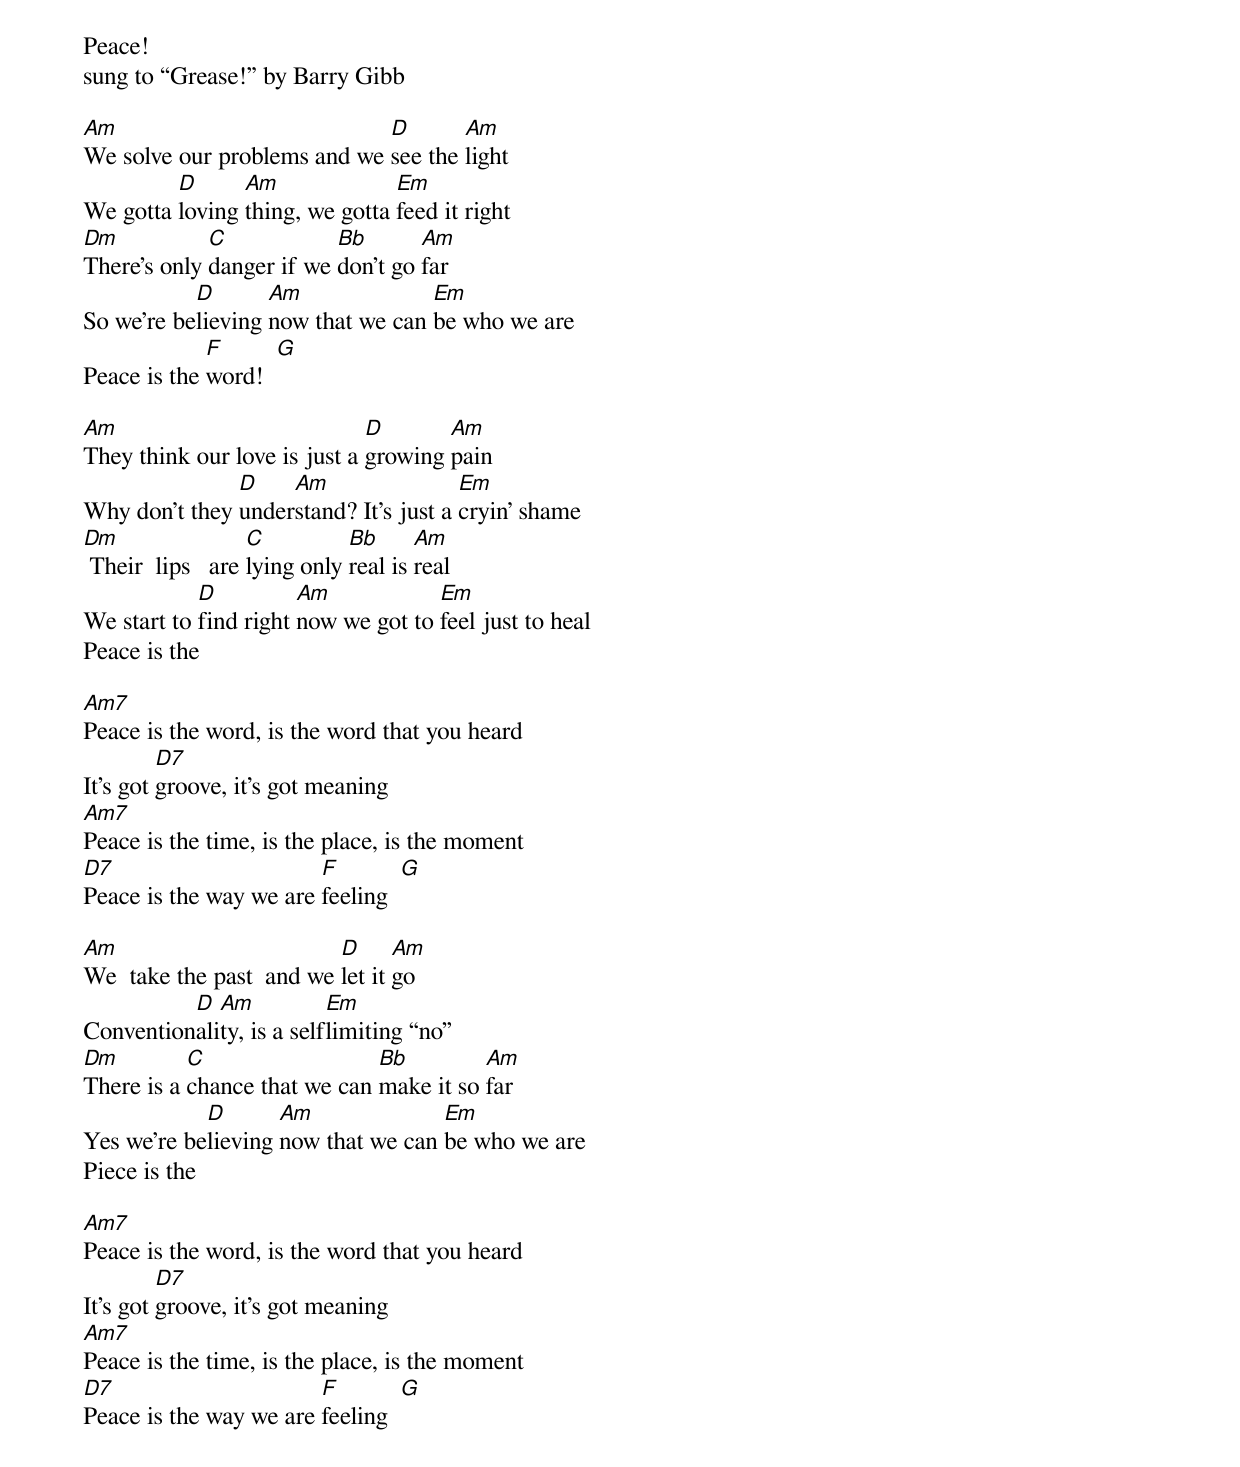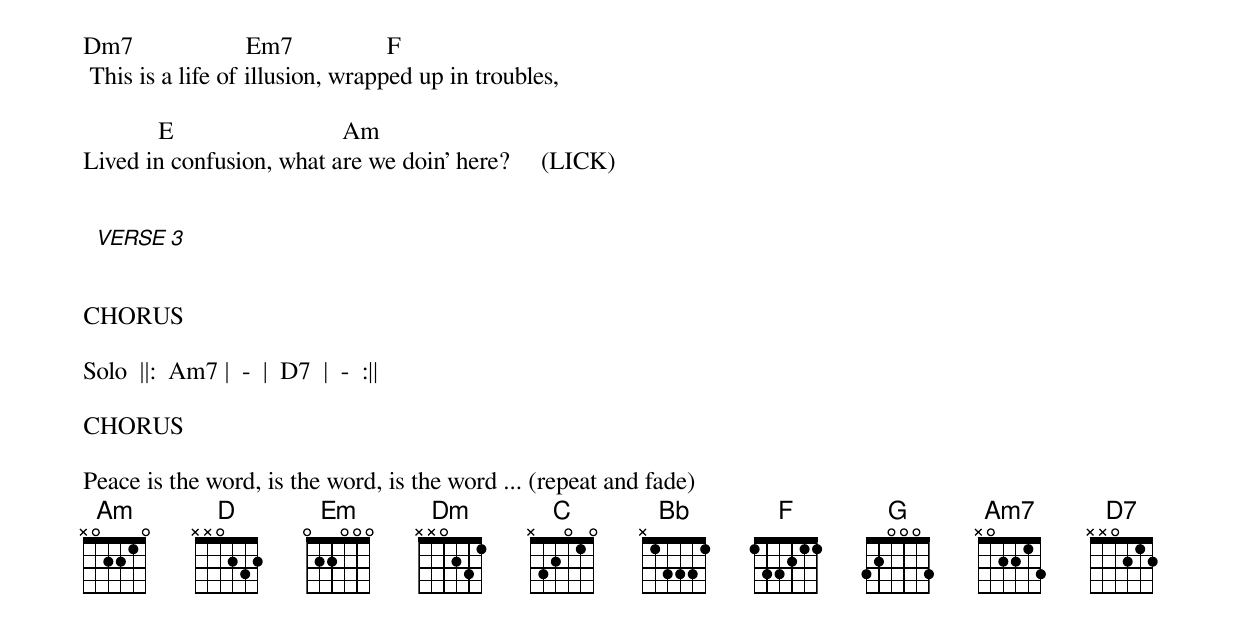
Peace!
sung to “Grease!” by Barry Gibb

[Am]We solve our problems and we [D]see the [Am]light
We gotta [D]loving [Am]thing, we gotta [Em]feed it right
[Dm]There’s only [C]danger if we [Bb]don’t go [Am]far
So we’re be[D]lieving [Am]now that we can [Em]be who we are
Peace is the [F]word!  [G]

[Am]They think our love is just a [D]growing [Am]pain
Why don't they [D]under[Am]stand? It's just a [Em]cryin' shame
[Dm] Their  lips   are [C]lying only [Bb]real is [Am]real
We start to [D]find right [Am]now we got to [Em]feel just to heal
Peace is the

[Am7]Peace is the word, is the word that you heard
It's got [D7]groove, it's got meaning
[Am7]Peace is the time, is the place, is the moment
[D7]Peace is the way we are [F]feeling  [G]

[Am]We  take the past  and we [D]let it [Am]go
Convention[D]ali[Am]ty, is a self[Em]limiting “no”
[Dm]There is a [C]chance that we can [Bb]make it so [Am]far
Yes we’re be[D]lieving [Am]now that we can [Em]be who we are
Piece is the

[Am7]Peace is the word, is the word that you heard
It's got [D7]groove, it's got meaning
[Am7]Peace is the time, is the place, is the moment
[D7]Peace is the way we are [F]feeling  [G]





Dm7                  Em7               F
 This is a life of illusion, wrapped up in troubles,

            E                           Am
Lived in confusion, what are we doin' here?     (LICK)


  [VERSE 3]


CHORUS

Solo  ||:  Am7 |  -  |  D7  |  -  :||

CHORUS

Peace is the word, is the word, is the word ... (repeat and fade)
